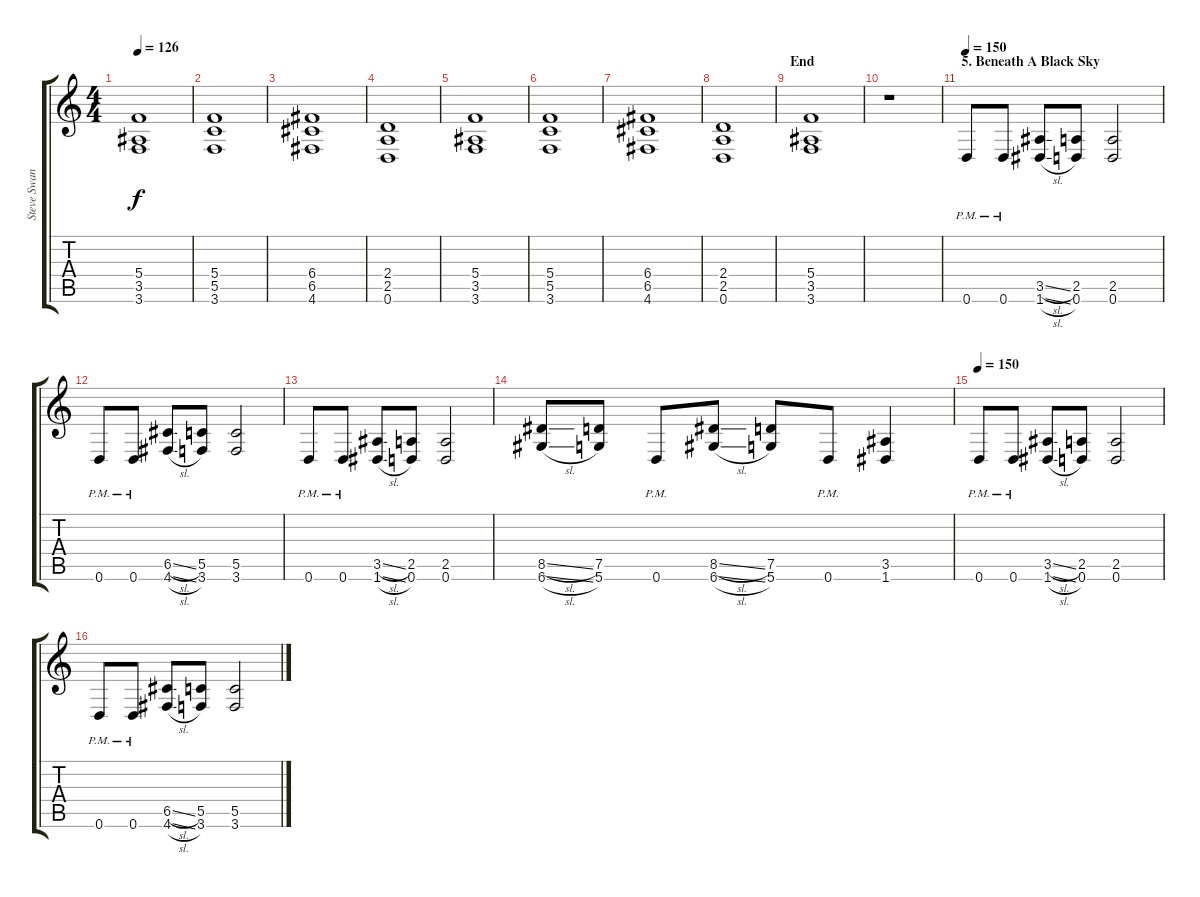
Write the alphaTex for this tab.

\track ("Steve Swanson (Rythm Guitar)" "Steve Swan") {instrument distortionguitar}
\staff {score tabs}
\tuning (D4 A3 F3 C3 G2 D2) {hide}
\ts (4 4)
\tempo 126
\clef g2
\ks c
(5.4 3.5 3.6).1{dy f} |
(5.4 5.5 3.6).1{volume 5} |
(6.4 6.5 4.6).1 |
(2.4 2.5 0.6).1 |
(5.4 3.5 3.6).1 |
(5.4 5.5 3.6).1{volume 0} |
(6.4 6.5 4.6).1 |
(2.4 2.5 0.6).1 |
\section ("" "End")
(5.4 3.5 3.6).1 |
r.1 |
\section ("" "5. Beneath A Black Sky")
\tempo 150
0.6{pm}.8{volume 16} 0.6{pm}.8 (3.5{sl} 1.6{sl}).8 (2.5 0.6).8 (2.5 0.6).2 |
0.6{pm}.8 0.6{pm}.8 (6.5{sl} 4.6{sl}).8 (5.5 3.6).8 (5.5 3.6).2 |
0.6{pm}.8 0.6{pm}.8 (3.5{sl} 1.6{sl}).8 (2.5 0.6).8 (2.5 0.6).2 |
(8.5{sl} 6.6{sl}).8 (7.5 5.6).8 0.6{pm}.8 (8.5{sl} 6.6{sl}).8 (7.5 5.6).8 0.6{pm}.8 (3.5 1.6).4 |
\tempo 150
0.6{pm}.8 0.6{pm}.8 (3.5{sl} 1.6{sl}).8 (2.5 0.6).8 (2.5 0.6).2 |
0.6{pm}.8 0.6{pm}.8 (6.5{sl} 4.6{sl}).8 (5.5 3.6).8 (5.5 3.6).2
